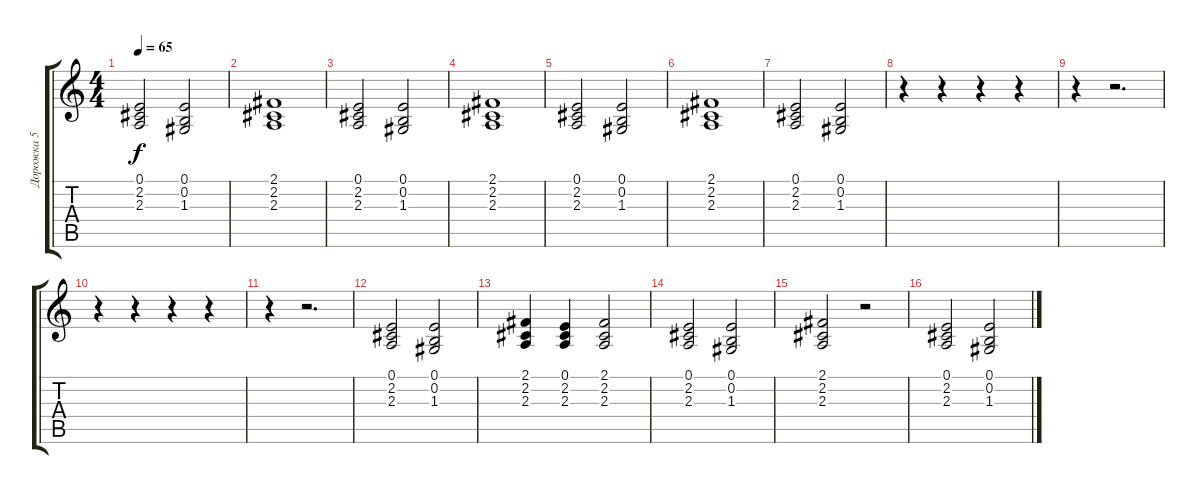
\track ("Дорожка 5" "Дорожка 5") {instrument drawbarorgan}
\staff {score tabs}
\tuning (E4 B3 G3 D3 A2 E2) {hide}
\ts (4 4)
\tempo 65
\clef g2
\ks c
(0.1 2.2 2.3).2{dy f} (0.1 0.2 1.3).2 |
(2.1 2.2 2.3).1 |
(0.1 2.2 2.3).2 (0.1 0.2 1.3).2 |
(2.1 2.2 2.3).1 |
(0.1 2.2 2.3).2 (0.1 0.2 1.3).2 |
(2.1 2.2 2.3).1 |
(0.1 2.2 2.3).2 (0.1 0.2 1.3).2 |
r.4 r.4 r.4 r.4 |
r.4 r.2{d} |
r.4 r.4 r.4 r.4 |
r.4 r.2{d} |
(0.1 2.2 2.3).2 (0.1 0.2 1.3).2 |
(2.1 2.2 2.3).4 (0.1 2.2 2.3).4 (2.1 2.2 2.3).2 |
(0.1 2.2 2.3).2 (0.1 0.2 1.3).2 |
(2.1 2.2 2.3).2 r.2 |
(0.1 2.2 2.3).2 (0.1 0.2 1.3).2
